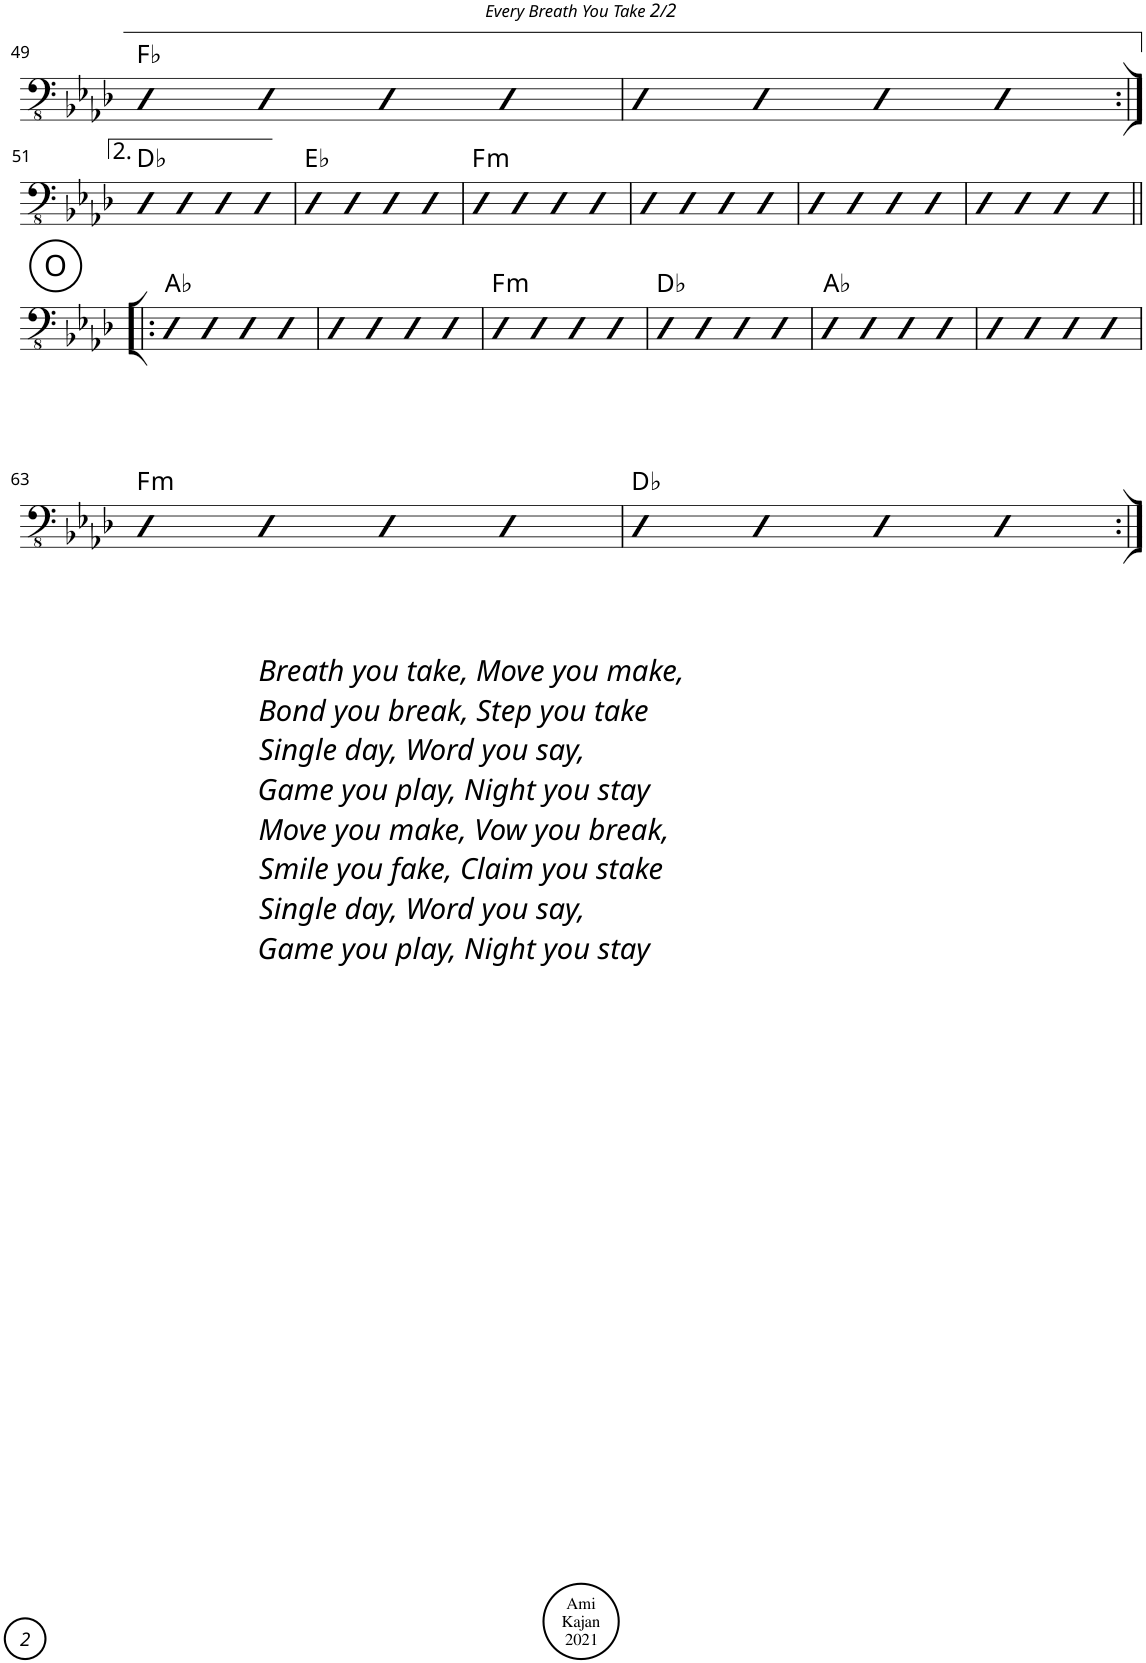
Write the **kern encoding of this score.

**kern	**harte
*part1	*part1
*staff1	*
*I"Acoustic Bass	*
*I'Bass	*
!!LO:PB:g=z
*clefFv4	*
*k[b-e-a-d-]	*
*M4/4	*
*met(c)	*
=49	=49
4DD-	Fb:maj
4DD-	.
4DD-	.
4DD-	.
=50	=50
4DD-	.
4DD-	.
4DD-	.
4DD-	.
!!LO:LB:g=z
=51:|!	=51:|!
4DD-	Db:maj
4DD-	.
4DD-	.
4DD-	.
=52	=52
4DD-	Eb:maj
4DD-	.
4DD-	.
4DD-	.
=53	=53
!	!LO:H:kt=m
4DD-	F:min
4DD-	.
4DD-	.
4DD-	.
=54	=54
4DD-	.
4DD-	.
4DD-	.
4DD-	.
=55	=55
4DD-	.
4DD-	.
4DD-	.
4DD-	.
=56	=56
4DD-	.
4DD-	.
4DD-	.
4DD-	.
!!LO:LB:g=z
!!LO:REH:place=s1:a:cj:enc=circle:fs=14:t=O
=57!|:	=57!|:
4DD-	Ab:maj
4DD-	.
4DD-	.
4DD-	.
=58	=58
4DD-	.
4DD-	.
4DD-	.
4DD-	.
=59	=59
!	!LO:H:kt=m
4DD-	F:min
4DD-	.
4DD-	.
4DD-	.
=60	=60
4DD-	Db:maj
4DD-	.
4DD-	.
4DD-	.
=61	=61
4DD-	Ab:maj
4DD-	.
4DD-	.
4DD-	.
=62	=62
4DD-	.
4DD-	.
4DD-	.
4DD-	.
!!LO:LB:g=z
=63	=63
!LO:TX:b:i:t=Breath you take, Move you make,	!
!LO:TX:b:t=Bond you break, Step you take	!
!LO:TX:b:t=Single day, Word you say,	!
!LO:TX:b:t=Game you play, Night you stay	!
!LO:TX:b:t=Move you make, Vow you break,	!
!LO:TX:b:t=Smile you fake, Claim you stake	!
!LO:TX:b:t=Single day, Word you say,	!
!LO:TX:b:t=Game you play, Night you stay	!
!	!LO:H:kt=m
4DD-	F:min
4DD-	.
4DD-	.
4DD-	.
=64	=64
4DD-	Db:maj
4DD-	.
4DD-	.
4DD-	.
=:|!	=:|!
*-	*-
